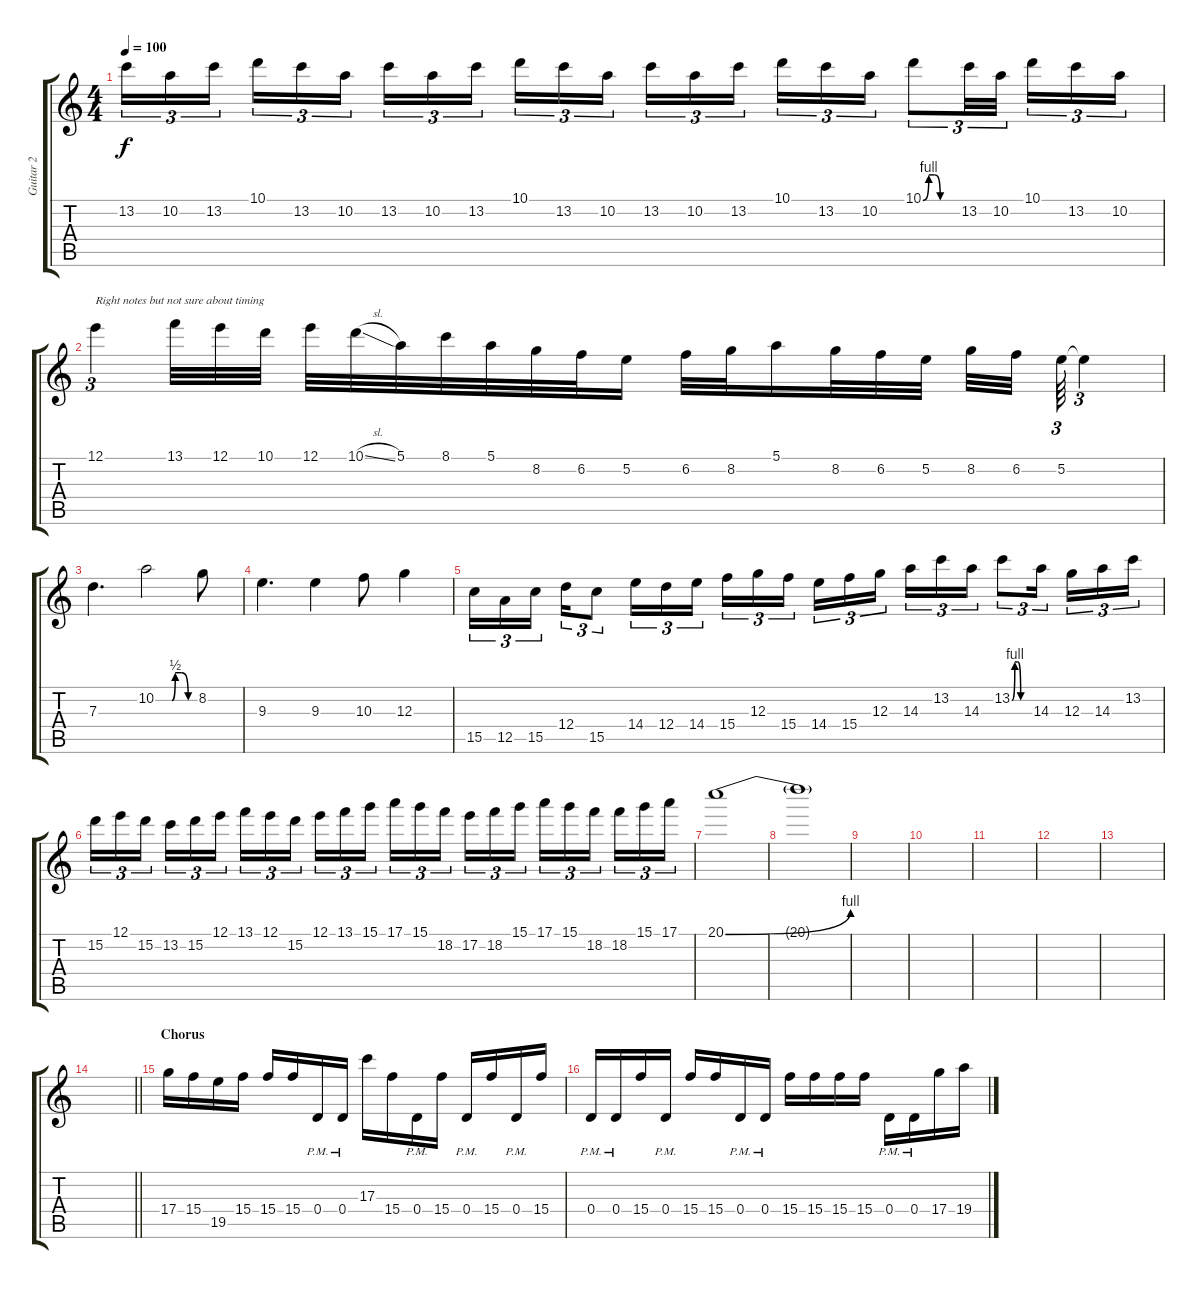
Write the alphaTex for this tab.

\track ("Guitar 2" "Guitar 2") {instrument distortionguitar}
\staff {score tabs}
\tuning (E4 B3 G3 D3 A2 D2) {hide}
\ts (4 4)
\tempo 100
\clef g2
\ks c
13.2.16{tu (3 2) dy f} 10.2.16{tu (3 2)} 13.2.16{tu (3 2) beam splitsecondary} 10.1.16{tu (3 2)} 13.2.16{tu (3 2)} 10.2.16{tu (3 2)} 13.2.16{tu (3 2)} 10.2.16{tu (3 2)} 13.2.16{tu (3 2) beam splitsecondary} 10.1.16{tu (3 2)} 13.2.16{tu (3 2)} 10.2.16{tu (3 2)} 13.2.16{tu (3 2)} 10.2.16{tu (3 2)} 13.2.16{tu (3 2) beam splitsecondary} 10.1.16{tu (3 2)} 13.2.16{tu (3 2)} 10.2.16{tu (3 2)} 10.1{be (custom 0 0 10 4 20 4 30 0 60 0)}.8{tu (3 2)} 13.2.32{tu (3 2)} 10.2.32{tu (3 2) beam splitsecondary} 10.1.16{tu (3 2)} 13.2.16{tu (3 2)} 10.2.16{tu (3 2)} |
12.1.4{tu (3 2) txt "Right notes but not sure about timing"} 13.1.32 12.1.32 10.1.32 12.1.32 10.1{sl}.32 5.1.32 8.1.32 5.1.32 8.2.32 6.2.32 5.2.16 6.2.32 8.2.32 5.1.16 8.2.32 6.2.32 5.2.32 8.2.32 6.2.32{beam splitsecondary} 5.2.64{tu (3 2)} 5.2{t}.4{tu (3 2)} |
7.3.4{d} 10.2{be (custom 0 0 25 0 30 2 40 2 50 0 60 0)}.2 8.2.8 |
9.3.4{d} 9.3.4 10.3.8 12.3.4 |
15.5.16{tu (3 2)} 12.5.16{tu (3 2)} 15.5.16{tu (3 2) beam splitsecondary} 12.4.16{tu (3 2)} 15.5.8{tu (3 2)} 14.4.16{tu (3 2)} 12.4.16{tu (3 2)} 14.4.16{tu (3 2) beam splitsecondary} 15.4.16{tu (3 2)} 12.3.16{tu (3 2)} 15.4.16{tu (3 2)} 14.4.16{tu (3 2)} 15.4.16{tu (3 2)} 12.3.16{tu (3 2) beam splitsecondary} 14.3.16{tu (3 2)} 13.2.16{tu (3 2)} 14.3.16{tu (3 2)} 13.2{be (custom 0 0 10 4 20 4 30 0 60 0)}.8{tu (3 2)} 14.3.16{tu (3 2) beam splitsecondary} 12.3.16{tu (3 2)} 14.3.16{tu (3 2)} 13.2.16{tu (3 2)} |
15.2.16{tu (3 2)} 12.1.16{tu (3 2)} 15.2.16{tu (3 2) beam splitsecondary} 13.2.16{tu (3 2)} 15.2.16{tu (3 2)} 12.1.16{tu (3 2)} 13.1.16{tu (3 2)} 12.1.16{tu (3 2)} 15.2.16{tu (3 2) beam splitsecondary} 12.1.16{tu (3 2)} 13.1.16{tu (3 2)} 15.1.16{tu (3 2)} 17.1.16{tu (3 2)} 15.1.16{tu (3 2)} 18.2.16{tu (3 2) beam splitsecondary} 17.2.16{tu (3 2)} 18.2.16{tu (3 2)} 15.1.16{tu (3 2)} 17.1.16{tu (3 2)} 15.1.16{tu (3 2)} 18.2.16{tu (3 2) beam splitsecondary} 18.2.16{tu (3 2)} 15.1.16{tu (3 2)} 17.1.16{tu (3 2)} |
20.1{be (bend 0 0 60 4)}.1 |
20.1{t}.1 |
|
|
|
|
|
\barLineRight lightlight
|
\section ("" "Chorus")
17.4.16{balance 13} 15.4.16 19.5.16 15.4.16 15.4.16 15.4.16 0.4{pm}.16 0.4{pm}.16 17.3.16 15.4.16 0.4{pm}.16 15.4.16 0.4{pm}.16 15.4.16 0.4{pm}.16 15.4.16 |
0.4{pm}.16 0.4{pm}.16 15.4.16 0.4{pm}.16 15.4.16 15.4.16 0.4{pm}.16 0.4{pm}.16 15.4.16 15.4.16 15.4.16 15.4.16 0.4{pm}.16 0.4{pm}.16 17.4.16 19.4.16
